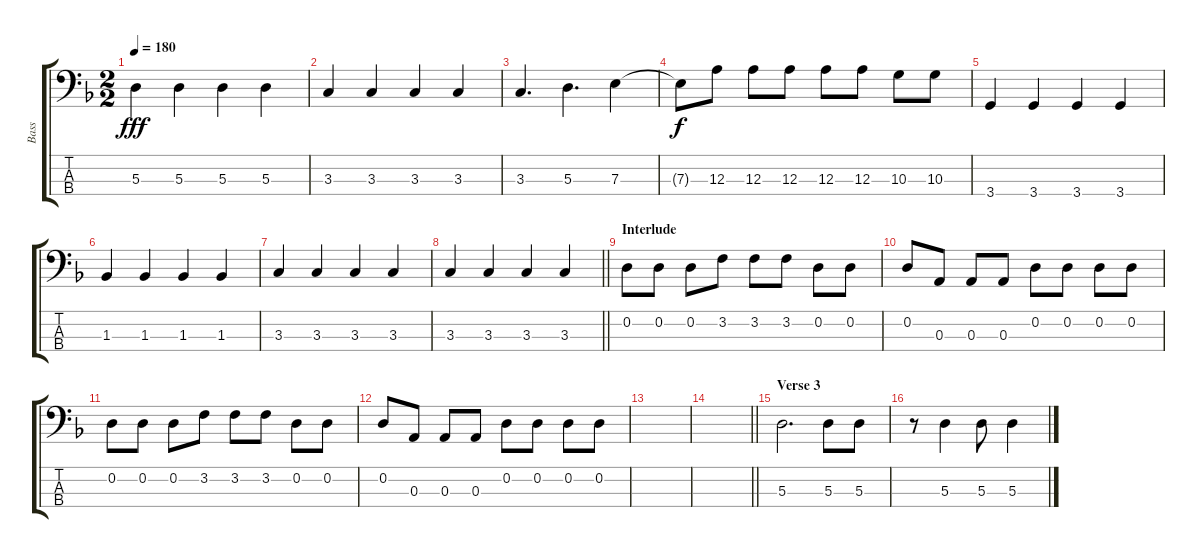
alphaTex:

\track ("Bass" "Bass") {instrument electricbassfinger}
\staff {score tabs}
\tuning (G2 D2 A1 E1) {hide}
\ts (2 2)
\tempo 180
\clef f4
\ks dminor
5.3.4{dy fff} 5.3.4 5.3.4 5.3.4 |
3.3.4 3.3.4 3.3.4 3.3.4 |
3.3.4{d} 5.3.4{d} 7.3.4 |
7.3{t}.8{dy f} 12.3.8 12.3.8 12.3.8 12.3.8 12.3.8 10.3.8 10.3.8 |
3.4.4 3.4.4 3.4.4 3.4.4 |
1.3.4 1.3.4 1.3.4 1.3.4 |
3.3.4 3.3.4 3.3.4 3.3.4 |
\barLineRight lightlight
3.3.4 3.3.4 3.3.4 3.3.4 |
\section ("" "Interlude")
0.2.8 0.2.8 0.2.8 3.2.8 3.2.8 3.2.8 0.2.8 0.2.8 |
0.2.8 0.3.8 0.3.8 0.3.8 0.2.8 0.2.8 0.2.8 0.2.8 |
0.2.8 0.2.8 0.2.8 3.2.8 3.2.8 3.2.8 0.2.8 0.2.8 |
0.2.8 0.3.8 0.3.8 0.3.8 0.2.8 0.2.8 0.2.8 0.2.8 |
|
\barLineRight lightlight
|
\section ("" "Verse 3")
5.3.2{d instrument electricbassfinger} 5.3.8 5.3.8 |
r.8 5.3.4 5.3.8 5.3.4
